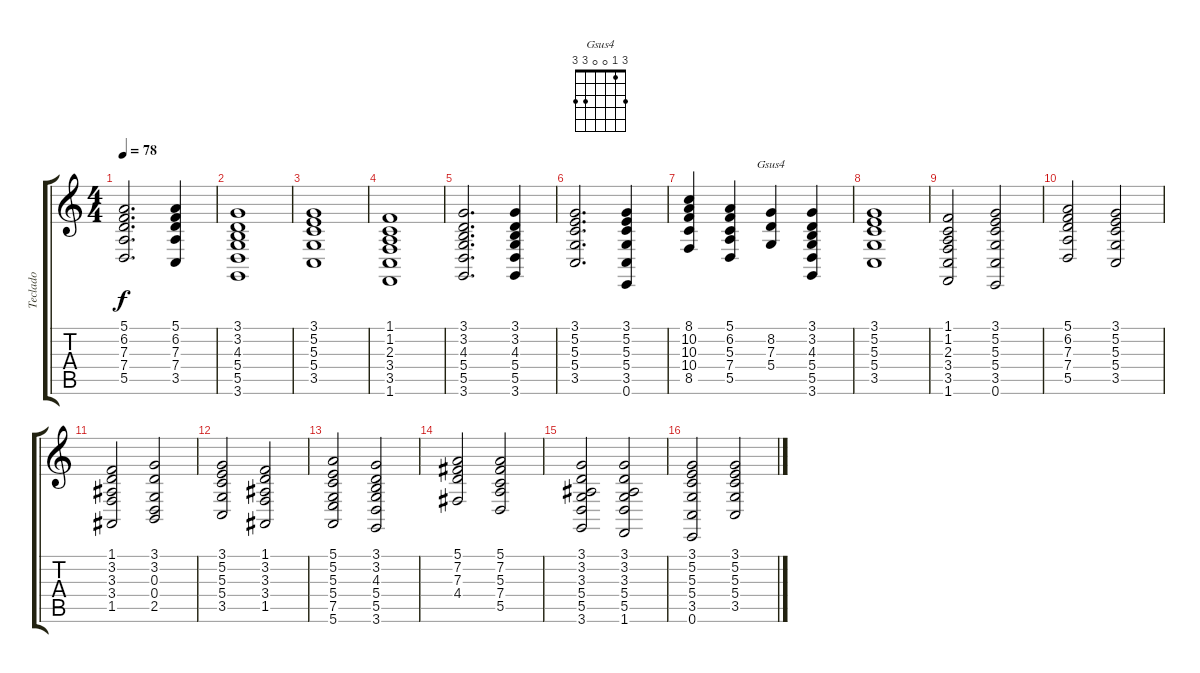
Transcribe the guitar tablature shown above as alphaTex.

\track ("Teclado" "Teclado") {instrument synthstrings1}
\staff {score tabs}
\tuning (E4 B3 G3 D3 A2 E2) {hide}
\chord ("Gsus4" 3 1 0 0 3 3)
\ts (4 4)
\tempo 78
\clef g2
\ks c
(5.1 6.2 7.3 7.4 5.5).2{d dy f} (5.1 6.2 7.3 7.4 3.5).4 |
(3.1 3.2 4.3 5.4 5.5 3.6).1 |
(3.1 5.2 5.3 5.4 3.5).1 |
(1.1 1.2 2.3 3.4 3.5 1.6).1 |
(3.1 3.2 4.3 5.4 5.5 3.6).2{d} (3.1 3.2 4.3 5.4 5.5 3.6).4 |
(3.1 5.2 5.3 5.4 3.5).2{d} (3.1 5.2 5.3 5.4 3.5 0.6).4 |
(8.1 10.2 10.3 10.4 8.5).4 (5.1 6.2 5.3 7.4 5.5).4 (8.2 7.3 5.4).4{ch "Gsus4"} (3.1 3.2 4.3 5.4 5.5 3.6).4 |
(3.1 5.2 5.3 5.4 3.5).1 |
(1.1 1.2 2.3 3.4 3.5 1.6).2 (3.1 5.2 5.3 5.4 3.5 0.6).2 |
(5.1 6.2 7.3 7.4 5.5).2 (3.1 5.2 5.3 5.4 3.5).2 |
(1.1 3.2 3.3 3.4 1.5).2 (3.1 3.2 0.3 0.4 2.5).2 |
(3.1 5.2 5.3 5.4 3.5).2 (1.1 3.2 3.3 3.4 1.5).2 |
(5.1 5.2 5.3 5.4 7.5 5.6).2 (3.1 3.2 4.3 5.4 5.5 3.6).2 |
(5.1 7.2 7.3 4.4).2 (5.1 7.2 5.3 7.4 5.5).2 |
(3.1 3.2 3.3 5.4 5.5 3.6).2 (3.1 3.2 3.3 5.4 5.5 1.6).2 |
(3.1 5.2 5.3 5.4 3.5 0.6).2 (3.1 5.2 5.3 5.4 3.5).2
